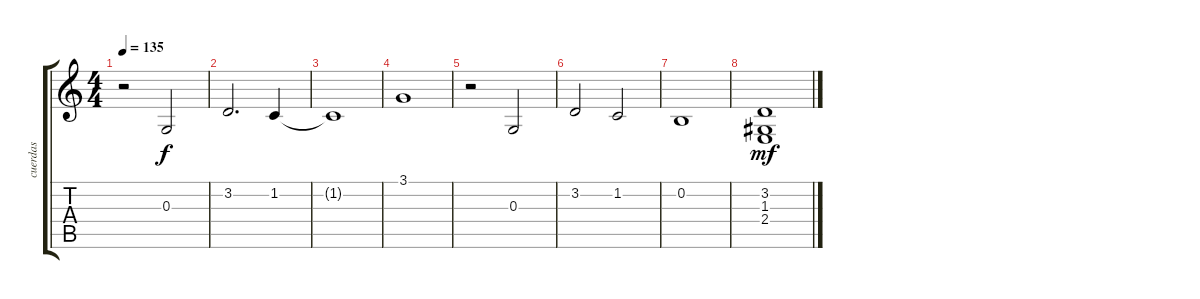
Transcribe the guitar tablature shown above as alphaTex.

\track ("cuerdas" "cuerdas") {instrument stringensemble2}
\staff {score tabs}
\tuning (E4 B3 G3 D3 A2 E2) {hide}
\ts (4 4)
\tempo 135
\clef g2
\ks c
r.2{dy f} 0.3.2 |
3.2.2{d} 1.2.4 |
1.2{t}.1 |
3.1.1 |
r.2 0.3.2 |
3.2.2 1.2.2 |
0.2.1 |
(3.2 1.3 2.4).1{dy mf}
